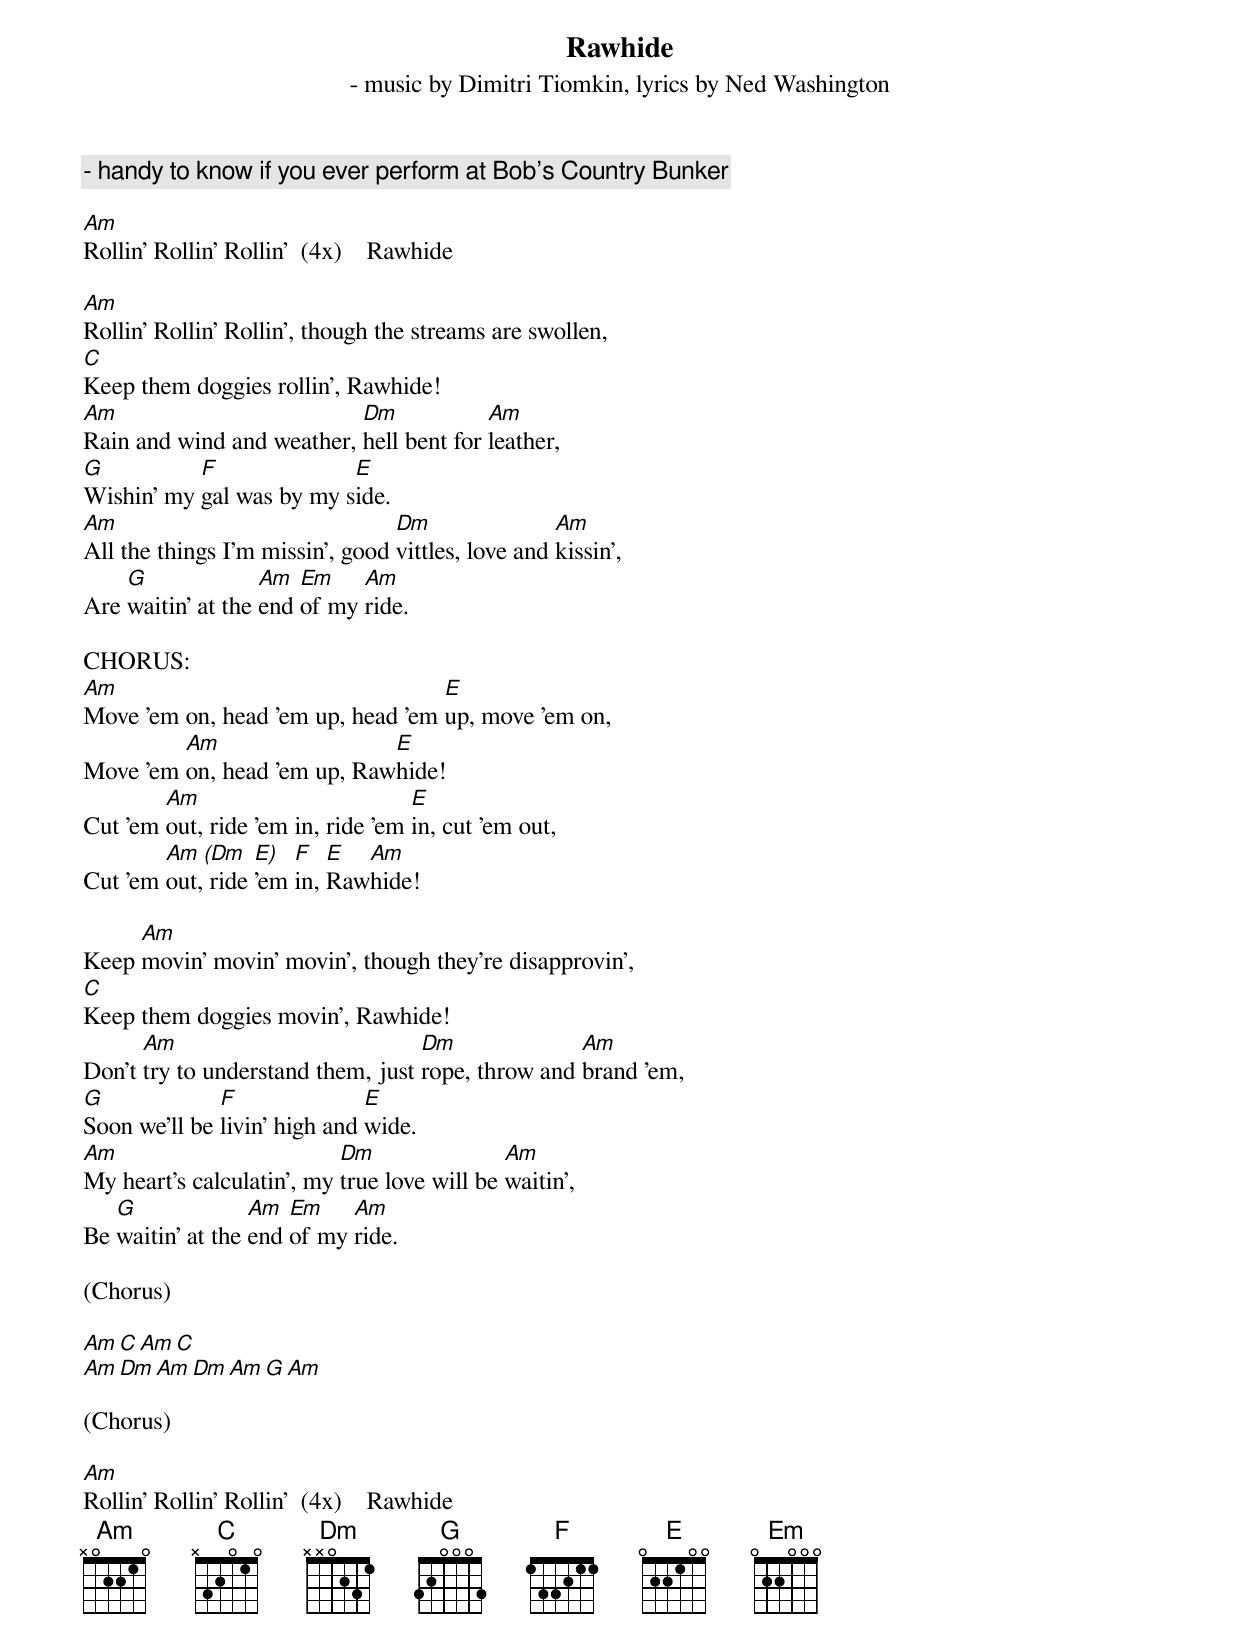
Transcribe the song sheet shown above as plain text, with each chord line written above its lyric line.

Rawhide
 - music by Dimitri Tiomkin, lyrics by Ned Washington
 - handy to know if you ever perform at Bob's Country Bunker

Am
Rollin' Rollin' Rollin'  (4x)    Rawhide

Am
Rollin' Rollin' Rollin', though the streams are swollen,
C
Keep them doggies rollin', Rawhide!
Am                         Dm            Am
Rain and wind and weather, hell bent for leather,
G          F              E
Wishin' my gal was by my side.
Am                               Dm                Am
All the things I'm missin', good vittles, love and kissin',
    G              Am  Em    Am
Are waitin' at the end of my ride.

CHORUS:
Am                                 E
Move 'em on, head 'em up, head 'em up, move 'em on,
         Am                  E
Move 'em on, head 'em up, Rawhide!
        Am                         E
Cut 'em out, ride 'em in, ride 'em in, cut 'em out,
        Am  (Dm   E)  F   E  Am
Cut 'em out, ride 'em in, Rawhide!

     Am
Keep movin' movin' movin', though they're disapprovin',
C
Keep them doggies movin', Rawhide!
      Am                           Dm              Am
Don't try to understand them, just rope, throw and brand 'em,
G             F               E
Soon we'll be livin' high and wide.
Am                         Dm                Am
My heart's calculatin', my true love will be waitin',
   G              Am  Em    Am
Be waitin' at the end of my ride.

(Chorus)

Am  C  Am  C
Am  Dm  Am  Dm  Am  G  Am

(Chorus)

Am
Rollin' Rollin' Rollin'  (4x)    Rawhide
